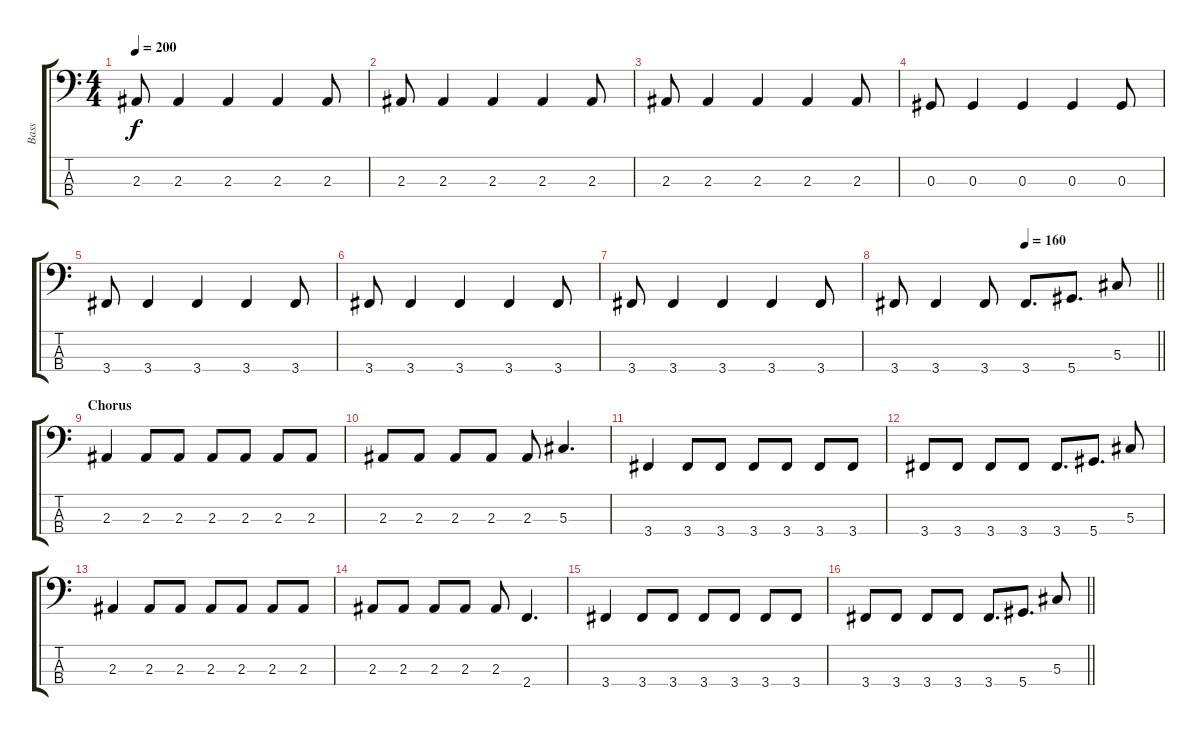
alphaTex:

\track ("Bass" "Bass") {instrument electricbasspick}
\staff {score tabs}
\tuning (Gb2 Db2 Ab1 Eb1) {hide}
\ts (4 4)
\tempo 200
\clef f4
\ks c
2.3.8{dy f} 2.3.4 2.3.4 2.3.4 2.3.8 |
2.3.8 2.3.4 2.3.4 2.3.4 2.3.8 |
2.3.8 2.3.4 2.3.4 2.3.4 2.3.8 |
0.3.8 0.3.4 0.3.4 0.3.4 0.3.8 |
3.4.8 3.4.4 3.4.4 3.4.4 3.4.8 |
3.4.8 3.4.4 3.4.4 3.4.4 3.4.8 |
3.4.8 3.4.4 3.4.4 3.4.4 3.4.8 |
\tempo (160 0.5)
\barLineRight lightlight
3.4.8 3.4.4 3.4.8 3.4.8{d} 5.4.8{d} 5.3.8 |
\section ("" "Chorus")
2.3.4 2.3.8 2.3.8 2.3.8 2.3.8 2.3.8 2.3.8 |
2.3.8 2.3.8 2.3.8 2.3.8 2.3.8 5.3.4{d} |
3.4.4 3.4.8 3.4.8 3.4.8 3.4.8 3.4.8 3.4.8 |
3.4.8 3.4.8 3.4.8 3.4.8 3.4.8{d} 5.4.8{d} 5.3.8 |
2.3.4 2.3.8 2.3.8 2.3.8 2.3.8 2.3.8 2.3.8 |
2.3.8 2.3.8 2.3.8 2.3.8 2.3.8 2.4.4{d} |
3.4.4 3.4.8 3.4.8 3.4.8 3.4.8 3.4.8 3.4.8 |
\barLineRight lightlight
3.4.8 3.4.8 3.4.8 3.4.8 3.4.8{d} 5.4.8{d} 5.3.8
